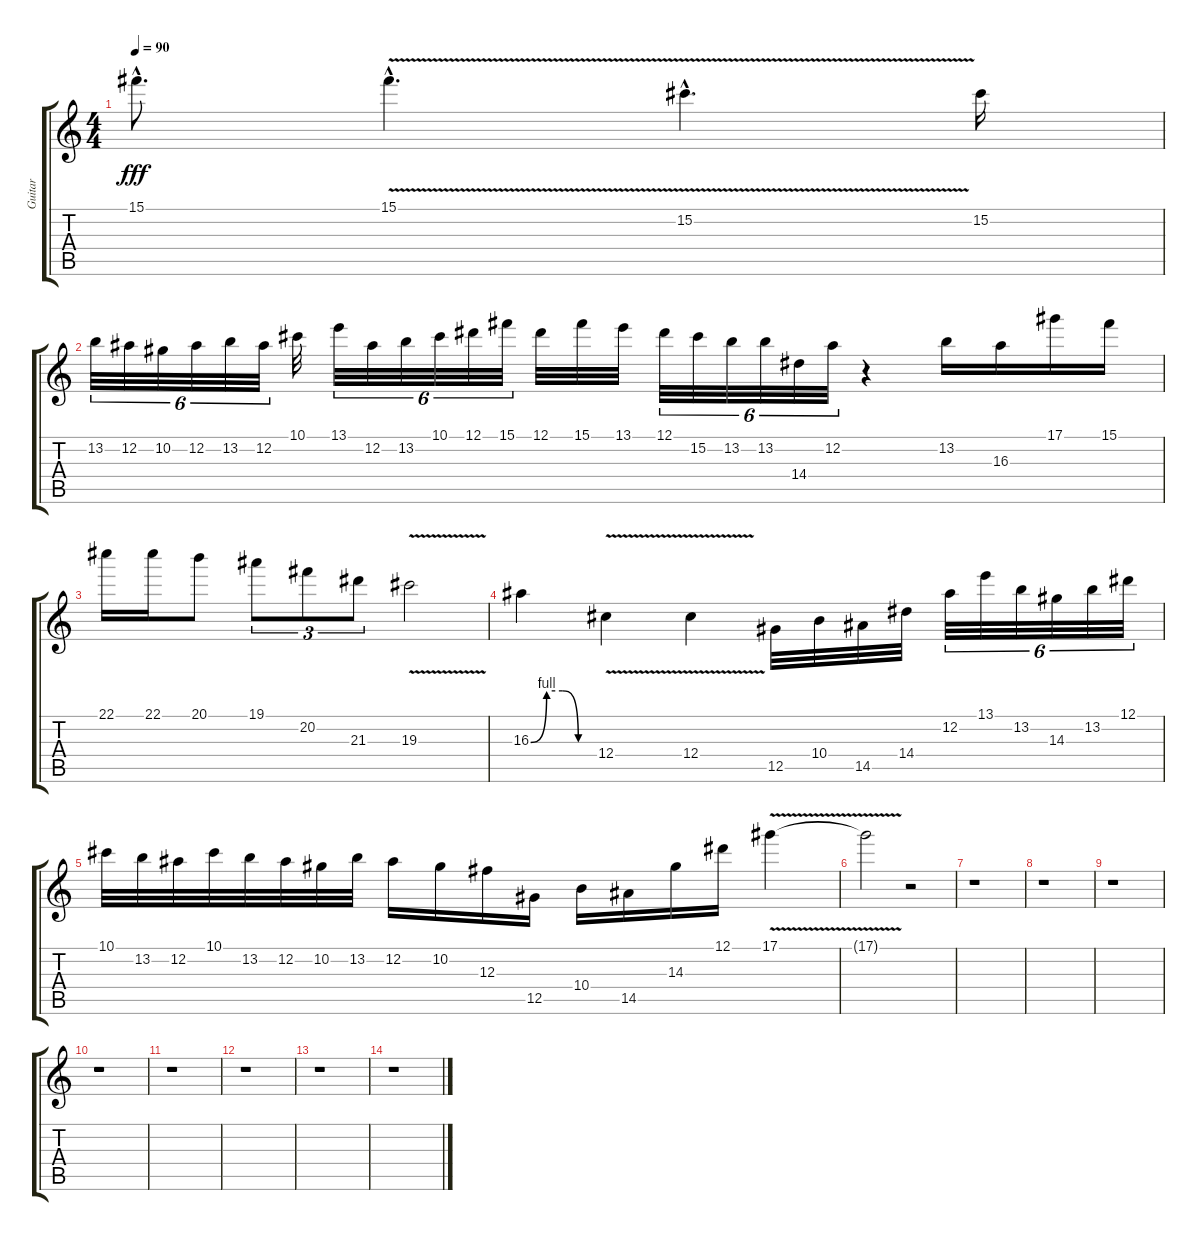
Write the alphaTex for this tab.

\track ("Guitar" "Guitar") {instrument acousticguitarsteel}
\staff {score tabs}
\tuning (Eb4 Bb3 Gb3 Db3 Ab2 Eb2) {hide}
\ts (4 4)
\tempo 90
\clef g2
\ks c
15.1{hac t}.8{d dy fff} 15.1{v hac}.4{d} 15.2{v hac}.4{d} 15.2.16 |
13.2.32{tu (6 4)} 12.2.32{tu (6 4)} 10.2.32{tu (6 4)} 12.2.32{tu (6 4)} 13.2.32{tu (6 4)} 12.2.32{tu (6 4)} 10.1.32 13.1.32{tu (6 4)} 12.2.32{tu (6 4)} 13.2.32{tu (6 4)} 10.1.32{tu (6 4)} 12.1.32{tu (6 4)} 15.1.32{tu (6 4)} 12.1.32 15.1.32 13.1.32 12.1.32{tu (6 4)} 15.2.32{tu (6 4)} 13.2.32{tu (6 4)} 13.2.32{tu (6 4)} 14.4.32{tu (6 4)} 12.2.32{tu (6 4)} r.4 13.2.16 16.3.16 17.1.16 15.1.16 |
22.1.16 22.1.16 20.1.8 19.1.8{tu (3 2)} 20.2.8{tu (3 2)} 21.3.8{tu (3 2)} 19.3{v}.2 |
16.3{be (custom 0 0 15 4 30 4 45 0 60 0)}.4 12.4{v}.4 12.4{v}.4 12.5.32 10.4.32 14.5.32 14.4.32 12.2.32{tu (6 4)} 13.1.32{tu (6 4)} 13.2.32{tu (6 4)} 14.3.32{tu (6 4)} 13.2.32{tu (6 4)} 12.1.32{tu (6 4)} |
10.1.32 13.2.32 12.2.32 10.1.32 13.2.32 12.2.32 10.2.32 13.2.32 12.2.16 10.2.16 12.3.16 12.5.16 10.4.16 14.5.16 14.3.16 12.1.16 17.1{v}.4 |
17.1{t}.2 r.2 |
r.1 |
r.1 |
r.1 |
r.1 |
r.1 |
r.1 |
r.1 |
r.1
